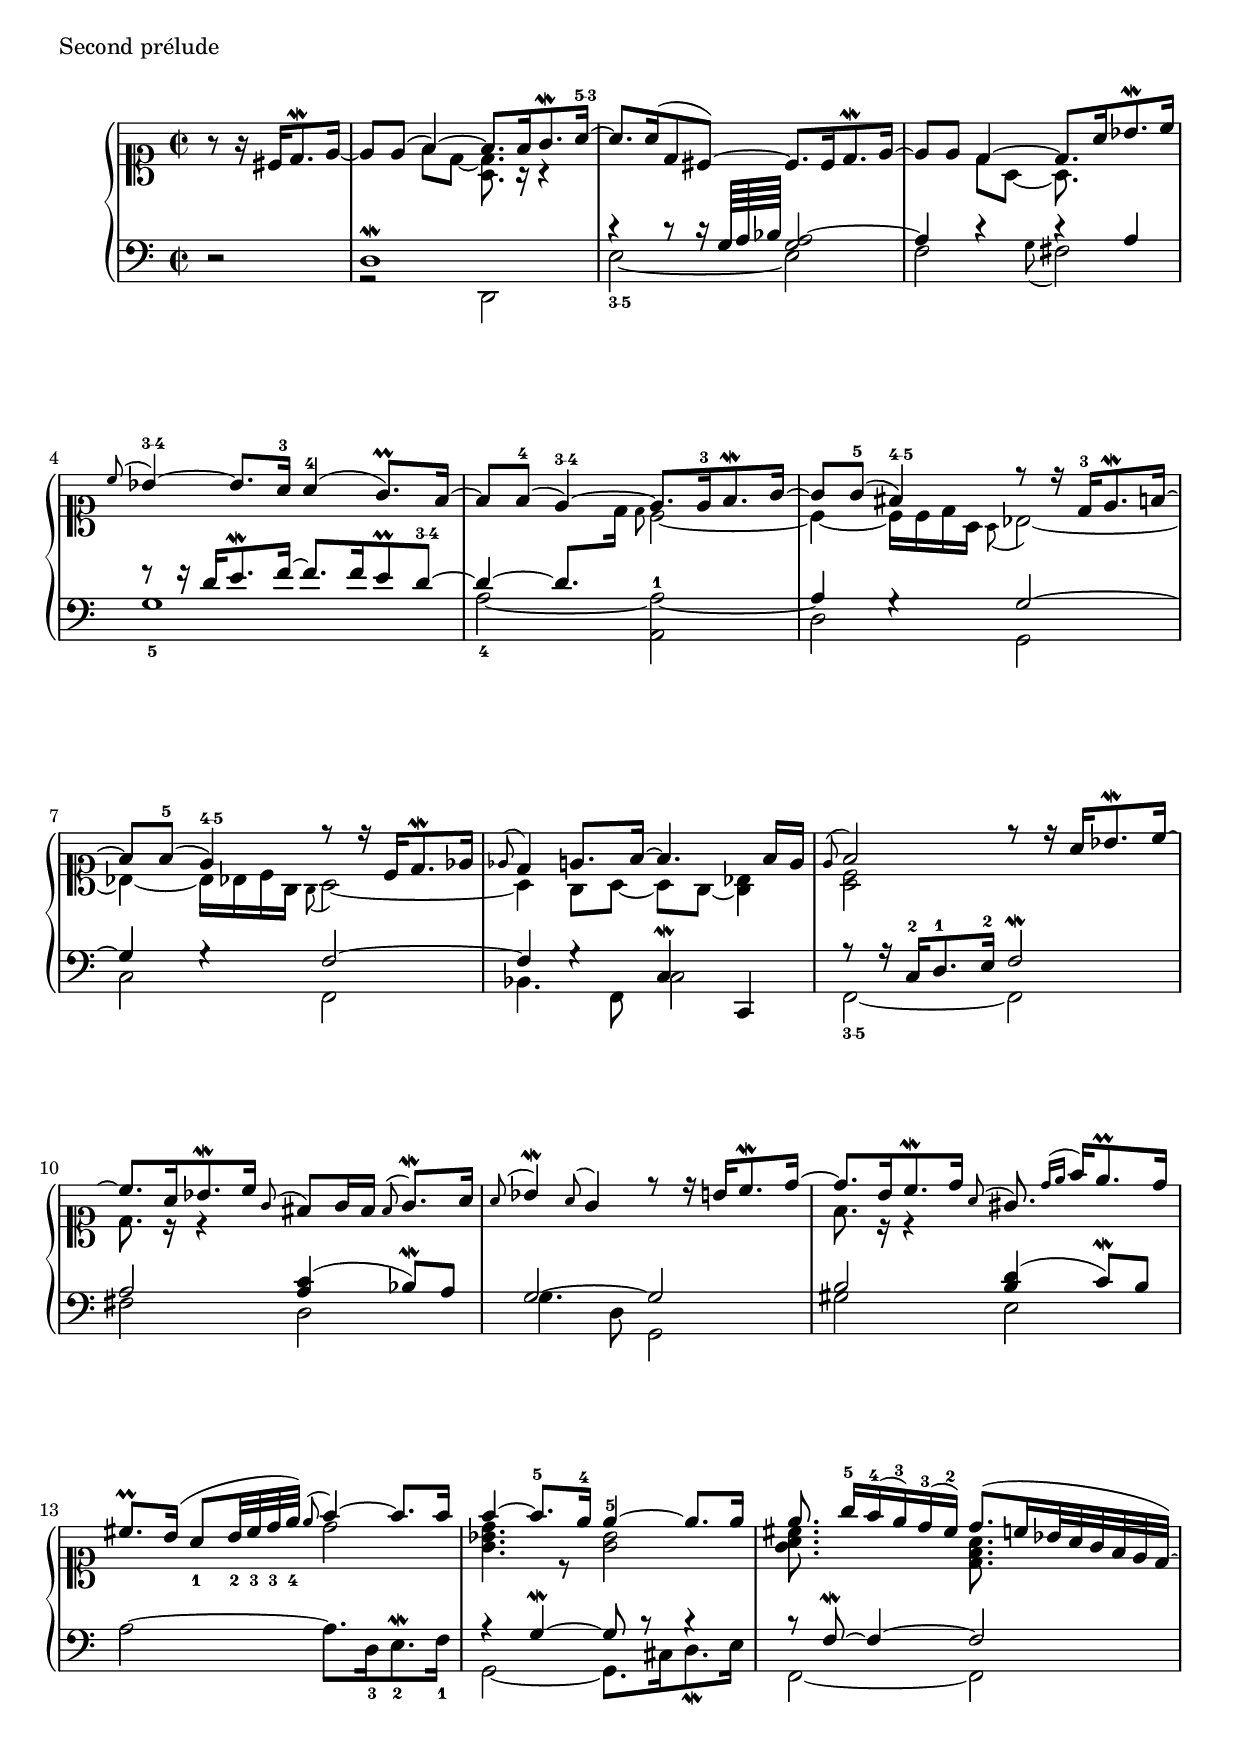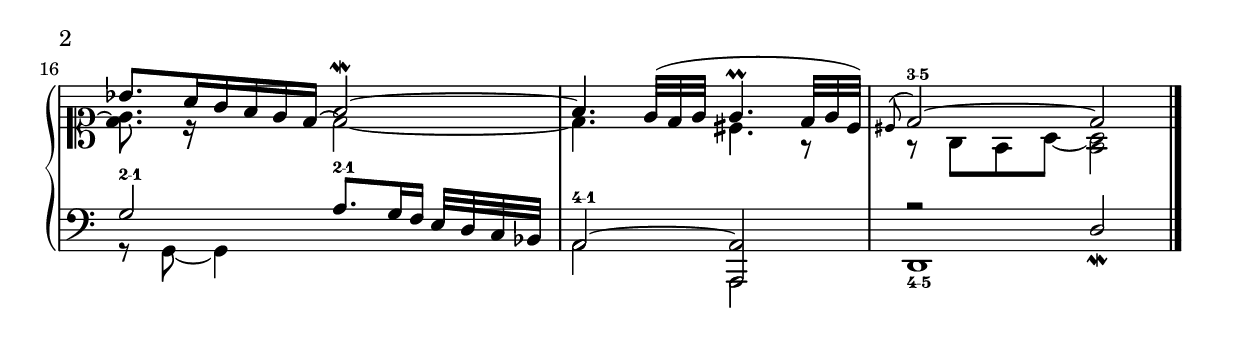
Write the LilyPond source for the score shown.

global = {
    \time 2/2
    \partial 4*2 s2
    s1*18
    \bar "|."
}

\score {
  \new PianoStaff <<
    \context Staff = dessus <<
      \global
      \clef soprano
      \new Voice {
        \oneVoice r8 r16 cis'16 d'8.^\mordent e'16 ~ 
        \voiceOne e'8 e'( f'4) ~ f'8. f'16 g'8.^\mordent a'16^\markup { \finger "5-3"} ~
        a'8. a'16( d'8 cis') ~ cis'8. cis'16 d'8.^\mordent e'16 ~
        e'8 e' d'4 ~ d'8. a'16 bes'8.^\mordent c''16 
        \appoggiatura c''8 bes'4^\markup { \finger "3-4"} ~ bes'8. a'16^3 a'4^4( g'8.^\prall) f'16 ~
        f'8 f'^4( e'4^\markup { \finger "3-4"}) ~ e'8. e'16^3 f'8.^\mordent g'16 ~
        g'8 g'^5( fis'4^\markup { \finger "4-5"}) r8 r16 d'16^3 e'8.^\mordent f'16 ~
        f'8 f'^5( e'4^\markup { \finger "4-5"}) r8 r16 c'16 d'8.^\mordent es'16 
        \appoggiatura es'8 d'4 e'8. f'16 ~ f'4. f'16 e' 
        \appoggiatura e'8 f'2 r8 r16 a'16 bes'8.^\mordent c''16 ~
        c''8. a'16 bes'8.^\mordent c''16 \appoggiatura g'8 fis'8[ g'16 fis'] \appoggiatura fis'8 g'8.^\mordent [ a'16] 
        \appoggiatura a'8 bes'4^\mordent \appoggiatura a'8 g'4 r8 r16 b'16 c''8.^\mordent d''16 ~
        d''8. b'16 c''8.^\mordent d''16 \appoggiatura a'8 gis'8. \appoggiatura { d''16[ e'']} f''16 e''8.^\prall d''16 
        cis''8.^\prall b'16( a'8_1 b'32_2 cis''_3 d''_3 e''_4) \appoggiatura e''8 f''4 ~ f''8. f''16 
        f''4 ~ f''8.^5 e''16^4 e''4^5 ~ e''8. e''16 
        e''8. g''16^5[ f''^4( e''^3) d''^3( cis''^2)] d''8.( c''16 bes'32*4/3 a' g' f' e' d') ~  \voiceTwo
        <d' e'>8. r16 s4 \voiceOne f'2^\mordent ~
        f'4. e'32*4/3( d' e' e'4.^\prall d'32*4/3 e' cis')
        \appoggiatura cis'8 d'2^\markup { \finger "3-5"} ~ d' 
      }
       \new Voice {
         \voiceTwo s2 
         s4 f'8 d' ~ <d' a>8. r16 r4
         s1
         s4 d'8 a ~ a8. s16 s4 \change Staff = basse \voiceOne
         f'8\rest f'16\rest d' e'8.^\mordent f'16 ~ f'8. f'16 e'8^\prall d'^\markup { \finger "3-4"} ~
         d'4 ~ d'8. \change Staff = dessus \voiceTwo d'16 \grace { d'8 } c'2 ~
         c'4 ~ c'16 c' d' a \appoggiatura { a8 } bes2 ~
         bes4 ~ bes16 bes c' g \appoggiatura { g8 } a2 ~
         a4 g8 a ~ a g ~ <g bes>4
         <a c'>2 s2
         d'8. r16 r4 s2
         s1
         f'8. r16 r4 s2 
         s2 d''2
         <g' bes' d''>4. r8 <g' bes'>2
         <g' a' cis''>8. s16 s4 <d' f' a'>8. s16 s4 \voiceOne
         bes'8. a'16 g' f' e' d' ~ \voiceTwo d'2 ~
         d'4. s8 cis'4. r8
         r8 g8 f a ~ <a f>2
       }
    >>
    \context Staff = basse <<
      \global
      \clef bass
      \new Voice {
        r2 \voiceOne
        d1^\mordent
        c'4\rest c'8\rest c'16\rest g64*4/3 a bes <a g>2 ~
        a4 c'4\rest c'4\rest a4
        g1_5 \voiceTwo
        a2_4 ~ a^1 ~ \voiceOne
        a4 g4\rest g2 ~
        g4 g4\rest f2 ~
        f4 g4\rest c^\mordent c,
        r8 r16 c^2 d8.^1 e16^2 f2^\mordent
        a <a c'>4( bes8^\mordent) a
        g2 ~ g
        b <b d'>4( c'8^\mordent) b \oneVoice
        a2 ~ a8. d16_3 e8.^\mordent_2 f16_1 \voiceOne
        r4 g^\mordent ~ g8 b8\rest b4\rest
        b8\rest f^\mordent ~ f4 ~ f2
        g^\markup { \finger "2-1"} a8.^\markup { \finger "2-1"} g16*1/2 f e32*2/1 d c bes,
        a,2^\markup { \finger "4-1"} ~ <a, a,,>
        r2 d_\mordent
      }
      \new Voice {
        s2 \voiceTwo
        r2 d,
        e2_\markup { \finger "3-5"} ~ e
        f \appoggiatura { g8 } fis2
        s1
        s2 a, 
        d g,
        c f,
        bes,4. f,8 c2
        f,2_\markup { \finger "3-5" } ~ f,
        fis2 d
        g4. d8 g,2
        gis2 e
        s1
        g,2 ~ g,8. cis16 d8._\mordent e16
        f,2 ~ f,
        r8 g, ~ g,4 s2
        a, a,,
        d,1_\markup { \finger "4-5" }
      }
    >>
  >>
  \header {
    piece = "Second prélude"
    titre = "Second prélude"
    breakbefore = ##t
  }
  \layout { indent = 1.0\cm }
  \midi { \context { \Score tempoWholesPerMinute = #(ly:make-moment 80 4) } }
}